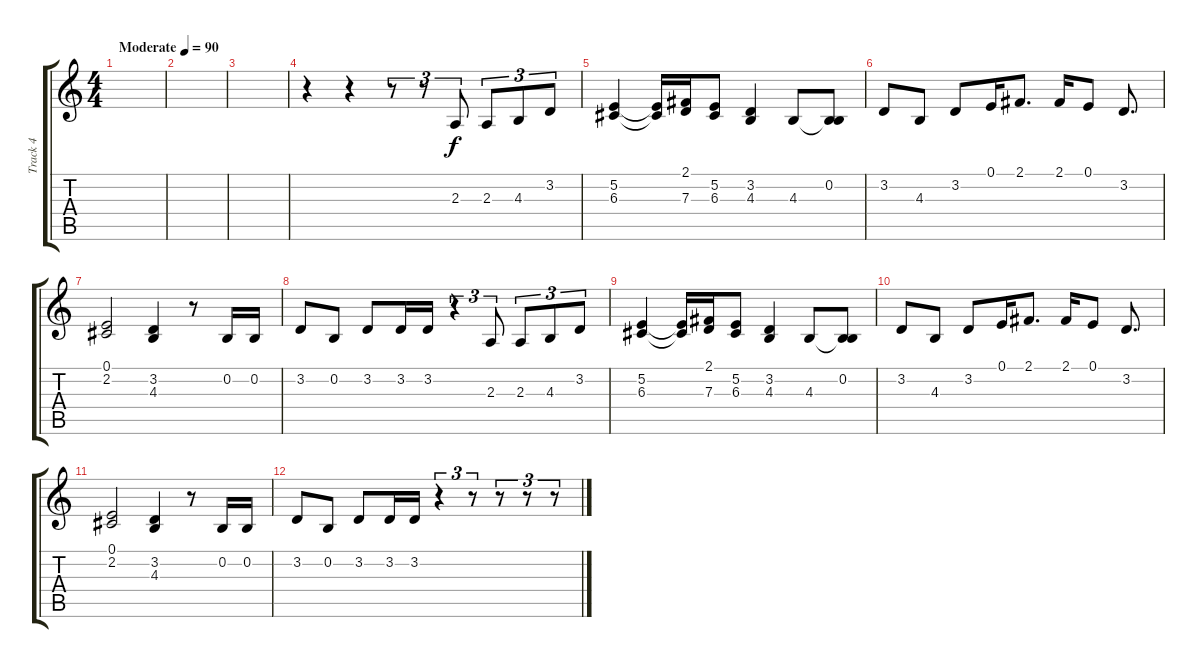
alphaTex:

\track ("Track 4" "Track 4") {instrument choiraahs}
\staff {score tabs}
\tuning (E4 B3 G3 D3 A2 E2) {hide}
\ts (4 4)
\tempo (90 "Moderate")
\clef g2
\ks c
|
|
|
r.4 r.4 r.8{tu (3 2)} r.8{tu (3 2)} 2.3.8{tu (3 2)} 2.3.8{tu (3 2)} 4.3.8{tu (3 2)} 3.2.8{tu (3 2)} |
(5.2 6.3).4 (5.2{t} 6.3{t}).16 (2.1 7.3).16 (5.2 6.3).8 (3.2 4.3).4 4.3.8 (0.2 4.3{t}).8 |
3.2.8 4.3.8 3.2.8 0.1.16 2.1.8{d} 2.1.16 0.1.8 3.2.8{d} |
(0.1 2.2).2 (3.2 4.3).4 r.8 0.2.16 0.2.16 |
3.2.8 0.2.8 3.2.8 3.2.16 3.2.16 r.4{tu (3 2)} 2.3.8{tu (3 2)} 2.3.8{tu (3 2)} 4.3.8{tu (3 2)} 3.2.8{tu (3 2)} |
(5.2 6.3).4 (5.2{t} 6.3{t}).16 (2.1 7.3).16 (5.2 6.3).8 (3.2 4.3).4 4.3.8 (0.2 4.3{t}).8 |
3.2.8 4.3.8 3.2.8 0.1.16 2.1.8{d} 2.1.16 0.1.8 3.2.8{d} |
(0.1 2.2).2 (3.2 4.3).4 r.8 0.2.16 0.2.16 |
3.2.8 0.2.8 3.2.8 3.2.16 3.2.16 r.4{tu (3 2)} r.8{tu (3 2)} r.8{tu (3 2)} r.8{tu (3 2)} r.8{tu (3 2)}
